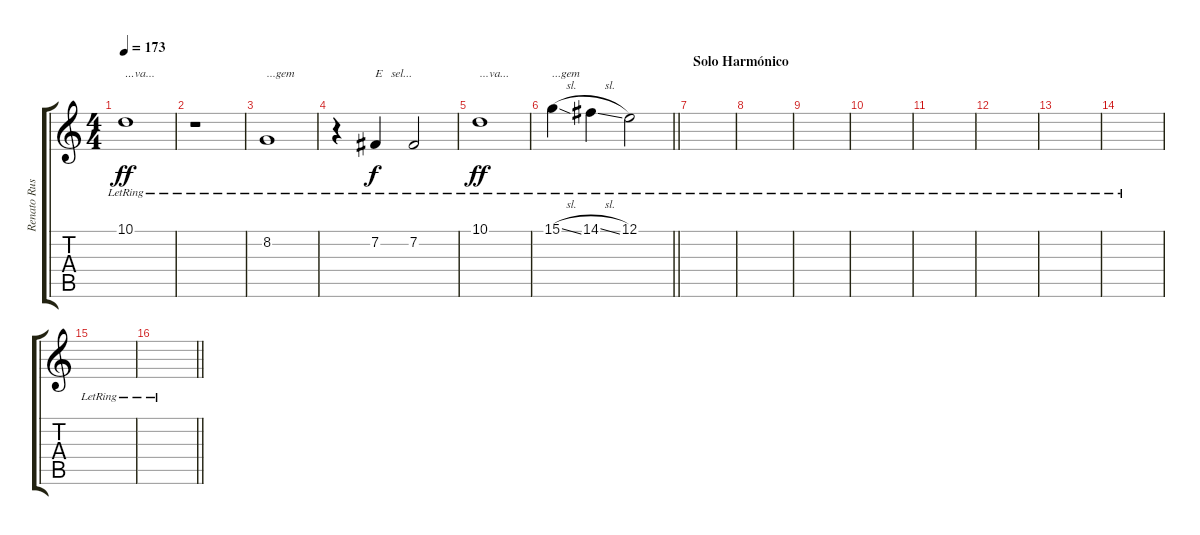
\track ("Renato Russo (Vocal)" "Renato Rus") {instrument vibraphone}
\staff {score tabs}
\tuning (E4 B3 G3 D3 A2 E2) {hide}
\ts (4 4)
\tempo 173
\clef g2
\ks c
10.1{lr}.1{txt "...va..." dy ff} |
r.1 |
8.2{lr}.1{txt "...gem"} |
r.4 7.2{lr}.4{txt "E   sel..." dy f} 7.2{lr}.2 |
10.1{lr}.1{txt "...va..." dy ff} |
\barLineRight lightlight
15.1{sl lr}.4{txt "...gem"} 14.1{sl lr}.4 12.1{lr}.2 |
\section ("" "Solo Harmónico")
|
|
|
|
|
|
|
|
|
\barLineRight lightlight
